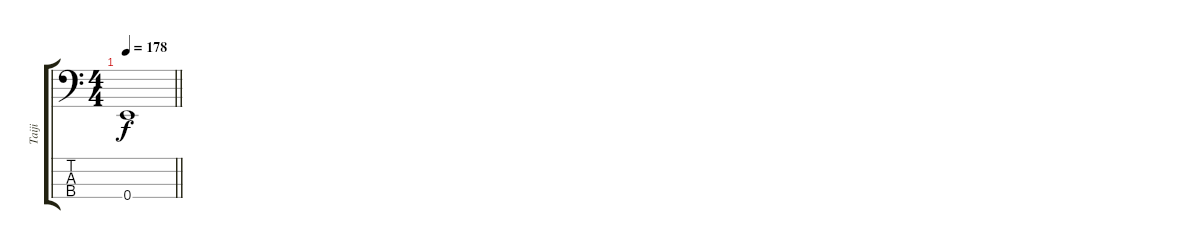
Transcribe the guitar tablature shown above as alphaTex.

\track ("Taiji" "Taiji") {instrument electricbassfinger}
\staff {score tabs}
\tuning (G2 D2 A1 E1) {hide}
\ts (4 4)
\tempo 178
\clef f4
\barLineRight lightlight
\ks c
0.4{t}.1{dy f}
